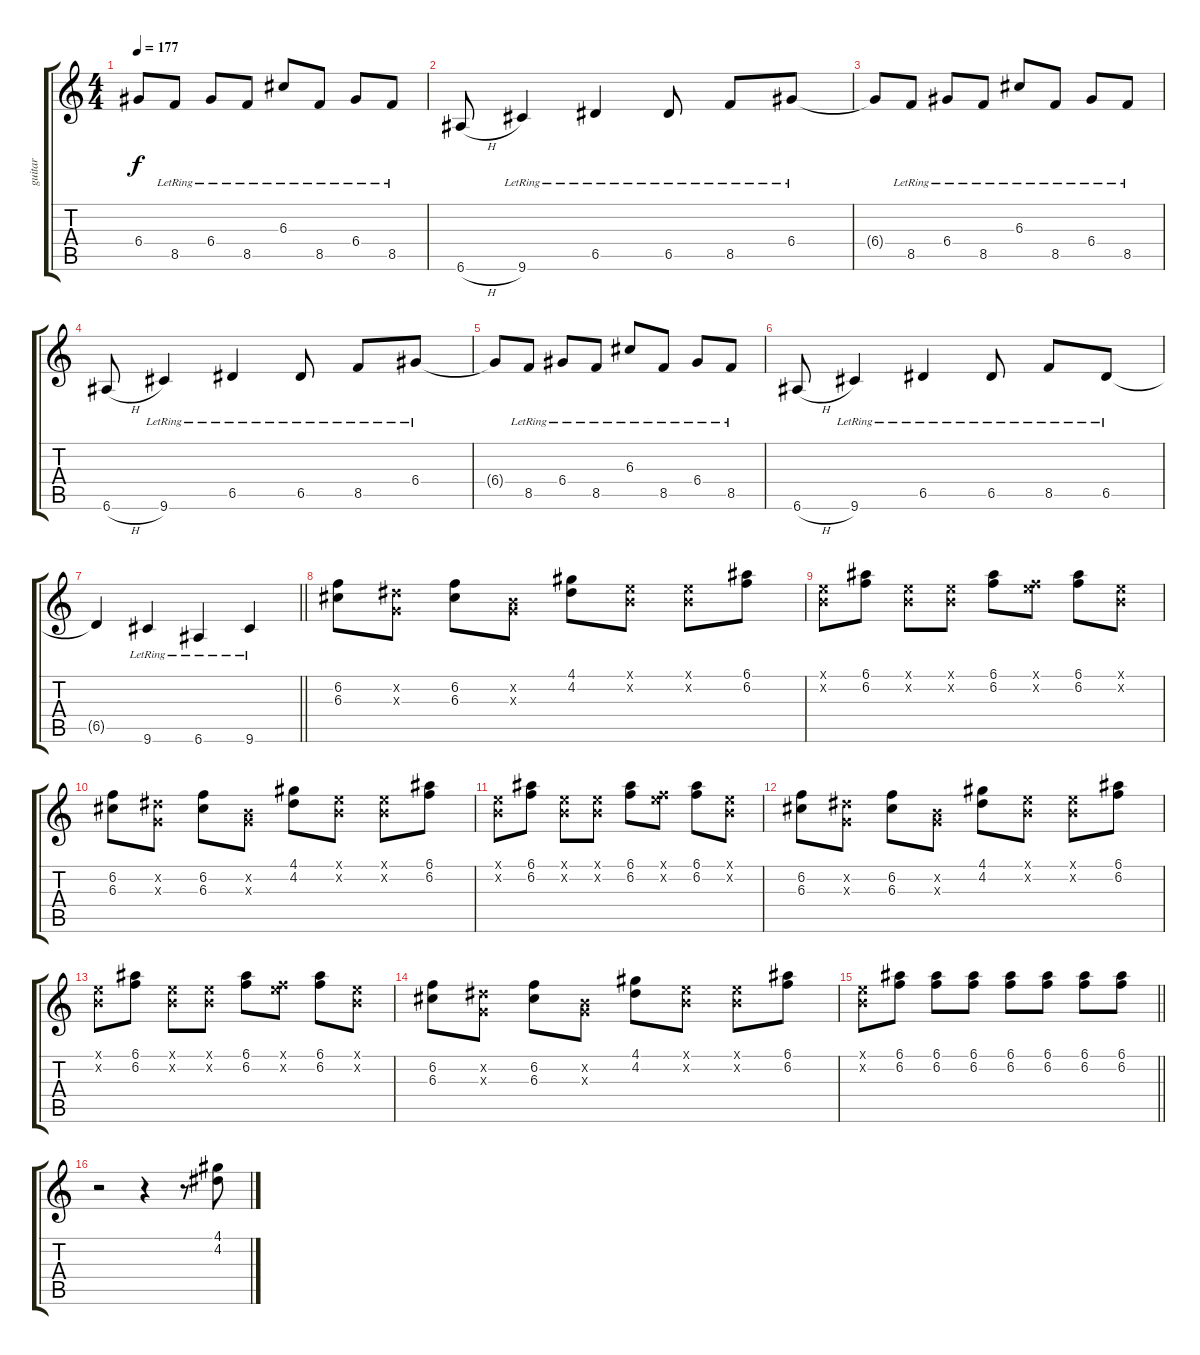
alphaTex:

\track ("guitar" "guitar") {instrument distortionguitar}
\staff {score tabs}
\tuning (E4 B3 G3 D3 A2 E2) {hide}
\ts (4 4)
\tempo 177
\clef g2
\ks c
6.4{t}.8{dy f} 8.5{lr}.8 6.4{lr}.8 8.5{lr}.8 6.3{lr}.8 8.5{lr}.8 6.4{lr}.8 8.5{lr}.8 |
6.6{h}.8 9.6{lr}.4 6.5{lr}.4 6.5{lr}.8 8.5{lr}.8 6.4{lr}.8 |
6.4{t}.8 8.5{lr}.8 6.4{lr}.8 8.5{lr}.8 6.3{lr}.8 8.5{lr}.8 6.4{lr}.8 8.5{lr}.8 |
6.6{h}.8 9.6{lr}.4 6.5{lr}.4 6.5{lr}.8 8.5{lr}.8 6.4{lr}.8 |
6.4{t}.8 8.5{lr}.8 6.4{lr}.8 8.5{lr}.8 6.3{lr}.8 8.5{lr}.8 6.4{lr}.8 8.5{lr}.8 |
6.6{h}.8 9.6{lr}.4 6.5{lr}.4 6.5{lr}.8 8.5{lr}.8 6.5{lr}.8 |
\barLineRight lightlight
6.5{t}.4 9.6{lr}.4 6.6{lr}.4 9.6{lr}.4 |
\section ("" "")
(6.2 6.3).8{instrument overdrivenguitar} (4.2{x} 0.3{x}).8 (6.2 6.3).8 (0.2{x} 0.3{x}).8 (4.1 4.2).8 (0.1{x} 0.2{x}).8 (0.1{x} 0.2{x}).8 (6.1 6.2).8 |
(0.1{x} 0.2{x}).8 (6.1 6.2).8 (0.1{x} 0.2{x}).8 (0.1{x} 0.2{x}).8 (6.1 6.2).8 (0.1{x} 6.2{x}).8 (6.1 6.2).8 (0.1{x} 0.2{x}).8 |
(6.2 6.3).8 (4.2{x} 0.3{x}).8 (6.2 6.3).8 (0.2{x} 0.3{x}).8 (4.1 4.2).8 (0.1{x} 0.2{x}).8 (0.1{x} 0.2{x}).8 (6.1 6.2).8 |
(0.1{x} 0.2{x}).8 (6.1 6.2).8 (0.1{x} 0.2{x}).8 (0.1{x} 0.2{x}).8 (6.1 6.2).8 (0.1{x} 6.2{x}).8 (6.1 6.2).8 (0.1{x} 0.2{x}).8 |
(6.2 6.3).8 (4.2{x} 0.3{x}).8 (6.2 6.3).8 (0.2{x} 0.3{x}).8 (4.1 4.2).8 (0.1{x} 0.2{x}).8 (0.1{x} 0.2{x}).8 (6.1 6.2).8 |
(0.1{x} 0.2{x}).8 (6.1 6.2).8 (0.1{x} 0.2{x}).8 (0.1{x} 0.2{x}).8 (6.1 6.2).8 (0.1{x} 6.2{x}).8 (6.1 6.2).8 (0.1{x} 0.2{x}).8 |
(6.2 6.3).8 (4.2{x} 0.3{x}).8 (6.2 6.3).8 (0.2{x} 0.3{x}).8 (4.1 4.2).8 (0.1{x} 0.2{x}).8 (0.1{x} 0.2{x}).8 (6.1 6.2).8 |
\barLineRight lightlight
(0.1{x} 0.2{x}).8 (6.1 6.2).8 (6.1 6.2).8 (6.1 6.2).8 (6.1 6.2).8 (6.1 6.2).8 (6.1 6.2).8 (6.1 6.2).8 |
\section ("" "")
r.2{instrument electricguitarclean} r.4 r.8 (4.1 4.2).8
